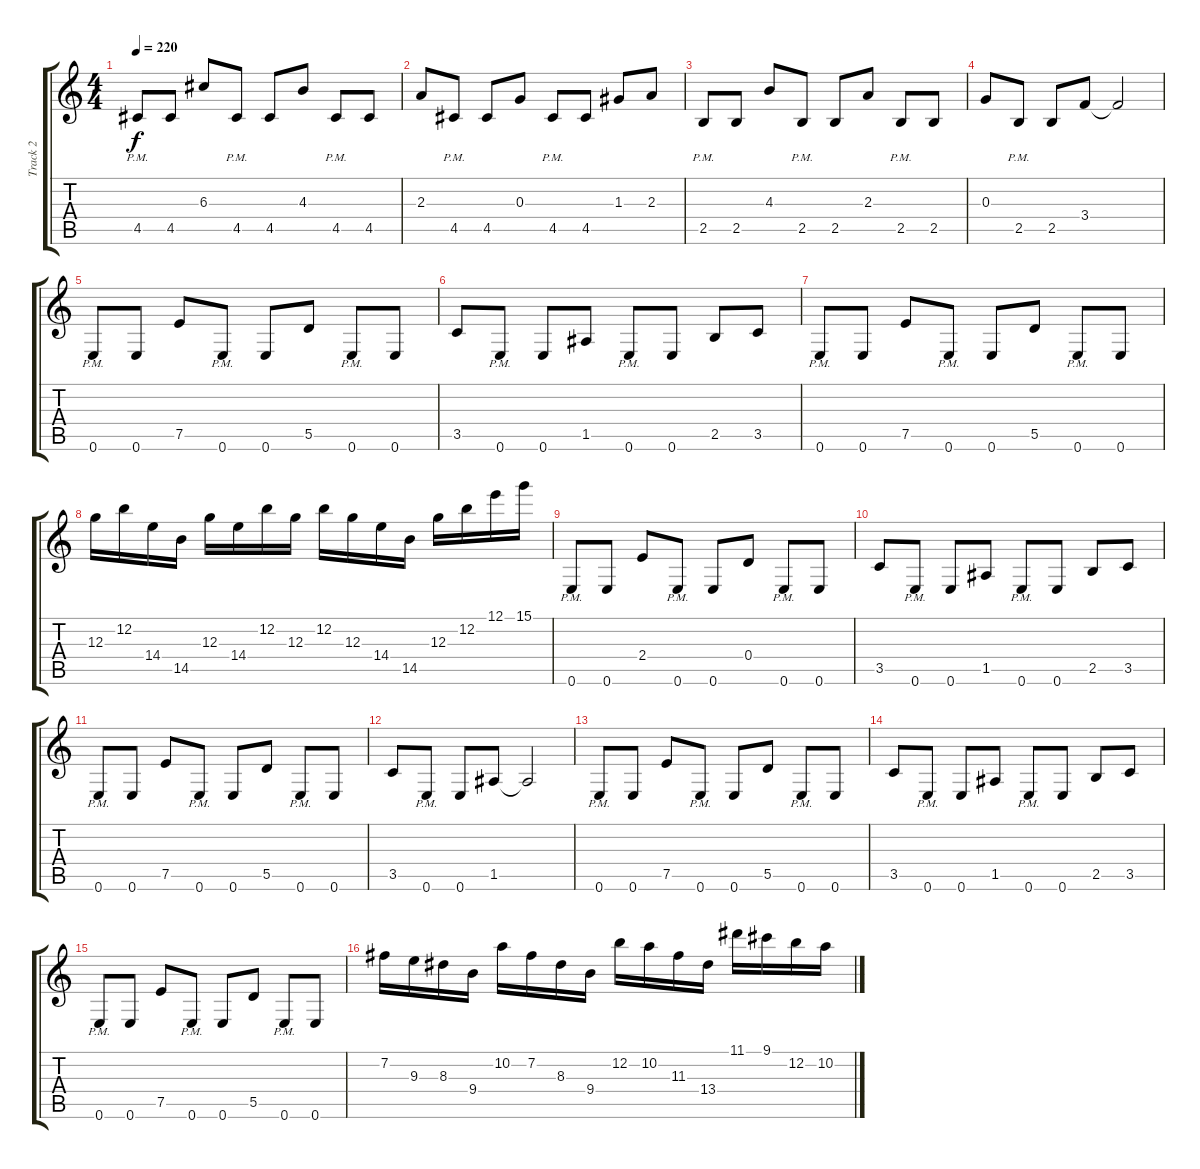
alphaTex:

\track ("Track 2" "Track 2") {instrument distortionguitar}
\staff {score tabs}
\tuning (E4 B3 G3 D3 A2 E2) {hide}
\ts (4 4)
\tempo 220
\clef g2
\ks c
4.5{pm}.8{dy f} 4.5.8 6.3.8 4.5{pm}.8 4.5.8 4.3.8 4.5{pm}.8 4.5.8 |
2.3.8 4.5{pm}.8 4.5.8 0.3.8 4.5{pm}.8 4.5.8 1.3.8 2.3.8 |
2.5{pm}.8 2.5.8 4.3.8 2.5{pm}.8 2.5.8 2.3.8 2.5{pm}.8 2.5.8 |
0.3.8 2.5{pm}.8 2.5.8 3.4.8 3.4{t}.2 |
0.6{pm}.8 0.6.8 7.5.8 0.6{pm}.8 0.6.8 5.5.8 0.6{pm}.8 0.6.8 |
3.5.8 0.6{pm}.8 0.6.8 1.5.8 0.6{pm}.8 0.6.8 2.5.8 3.5.8 |
0.6{pm}.8 0.6.8 7.5.8 0.6{pm}.8 0.6.8 5.5.8 0.6{pm}.8 0.6.8 |
12.3.16 12.2.16 14.4.16 14.5.16 12.3.16 14.4.16 12.2.16 12.3.16 12.2.16 12.3.16 14.4.16 14.5.16 12.3.16 12.2.16 12.1.16 15.1.16 |
0.6{pm}.8 0.6.8 2.4.8 0.6{pm}.8 0.6.8 0.4.8 0.6{pm}.8 0.6.8 |
3.5.8 0.6{pm}.8 0.6.8 1.5.8 0.6{pm}.8 0.6.8 2.5.8 3.5.8 |
0.6{pm}.8 0.6.8 7.5.8 0.6{pm}.8 0.6.8 5.5.8 0.6{pm}.8 0.6.8 |
3.5.8 0.6{pm}.8 0.6.8 1.5.8 1.5{t}.2 |
0.6{pm}.8 0.6.8 7.5.8 0.6{pm}.8 0.6.8 5.5.8 0.6{pm}.8 0.6.8 |
3.5.8 0.6{pm}.8 0.6.8 1.5.8 0.6{pm}.8 0.6.8 2.5.8 3.5.8 |
0.6{pm}.8 0.6.8 7.5.8 0.6{pm}.8 0.6.8 5.5.8 0.6{pm}.8 0.6.8 |
7.2.16 9.3.16 8.3.16 9.4.16 10.2.16 7.2.16 8.3.16 9.4.16 12.2.16 10.2.16 11.3.16 13.4.16 11.1.16 9.1.16 12.2.16 10.2.16
